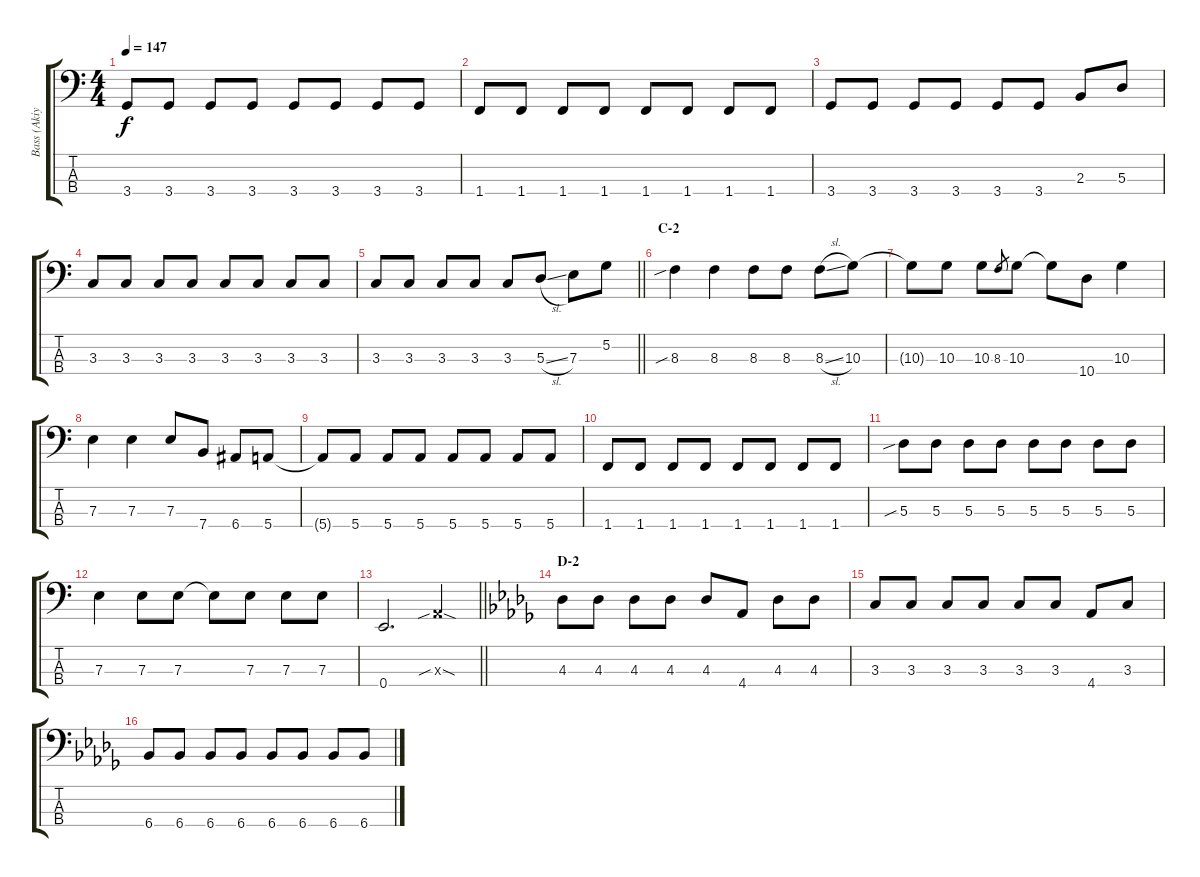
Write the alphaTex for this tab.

\track ("Bass (Akiyama Mio)" "Bass (Akiy") {instrument electricbassfinger}
\staff {score tabs}
\tuning (G2 D2 A1 E1) {hide}
\ts (4 4)
\tempo 147
\clef f4
\ks c
3.4.8{dy f} 3.4.8 3.4.8 3.4.8 3.4.8 3.4.8 3.4.8 3.4.8 |
1.4.8 1.4.8 1.4.8 1.4.8 1.4.8 1.4.8 1.4.8 1.4.8 |
3.4.8 3.4.8 3.4.8 3.4.8 3.4.8 3.4.8 2.3.8 5.3.8 |
3.3.8 3.3.8 3.3.8 3.3.8 3.3.8 3.3.8 3.3.8 3.3.8 |
\barLineRight lightlight
3.3.8 3.3.8 3.3.8 3.3.8 3.3.8 5.3{sl}.8 7.3.8 5.2.8 |
\section ("" "C-2")
8.3{sib}.4 8.3.4 8.3.8 8.3.8 8.3{sl}.8 10.3.8 |
10.3{t}.8 10.3.8 10.3.8 8.3.8{gr} 10.3.8 10.3{t}.8 10.4.8 10.3.4 |
7.3.4 7.3.4 7.3.8 7.4.8 6.4.8 5.4.8 |
5.4{t}.8 5.4.8 5.4.8 5.4.8 5.4.8 5.4.8 5.4.8 5.4.8 |
1.4.8 1.4.8 1.4.8 1.4.8 1.4.8 1.4.8 1.4.8 1.4.8 |
5.3{sib}.8 5.3.8 5.3.8 5.3.8 5.3.8 5.3.8 5.3.8 5.3.8 |
7.3.4 7.3.8 7.3.8 7.3{t}.8 7.3.8 7.3.8 7.3.8 |
\barLineRight lightlight
0.4.2{d} 0.3{sib sod x}.4 |
\section ("" "D-2")
\ks db
4.3.8 4.3.8 4.3.8 4.3.8 4.3.8 4.4.8 4.3.8 4.3.8 |
3.3.8 3.3.8 3.3.8 3.3.8 3.3.8 3.3.8 4.4.8 3.3.8 |
6.4.8 6.4.8 6.4.8 6.4.8 6.4.8 6.4.8 6.4.8 6.4.8
